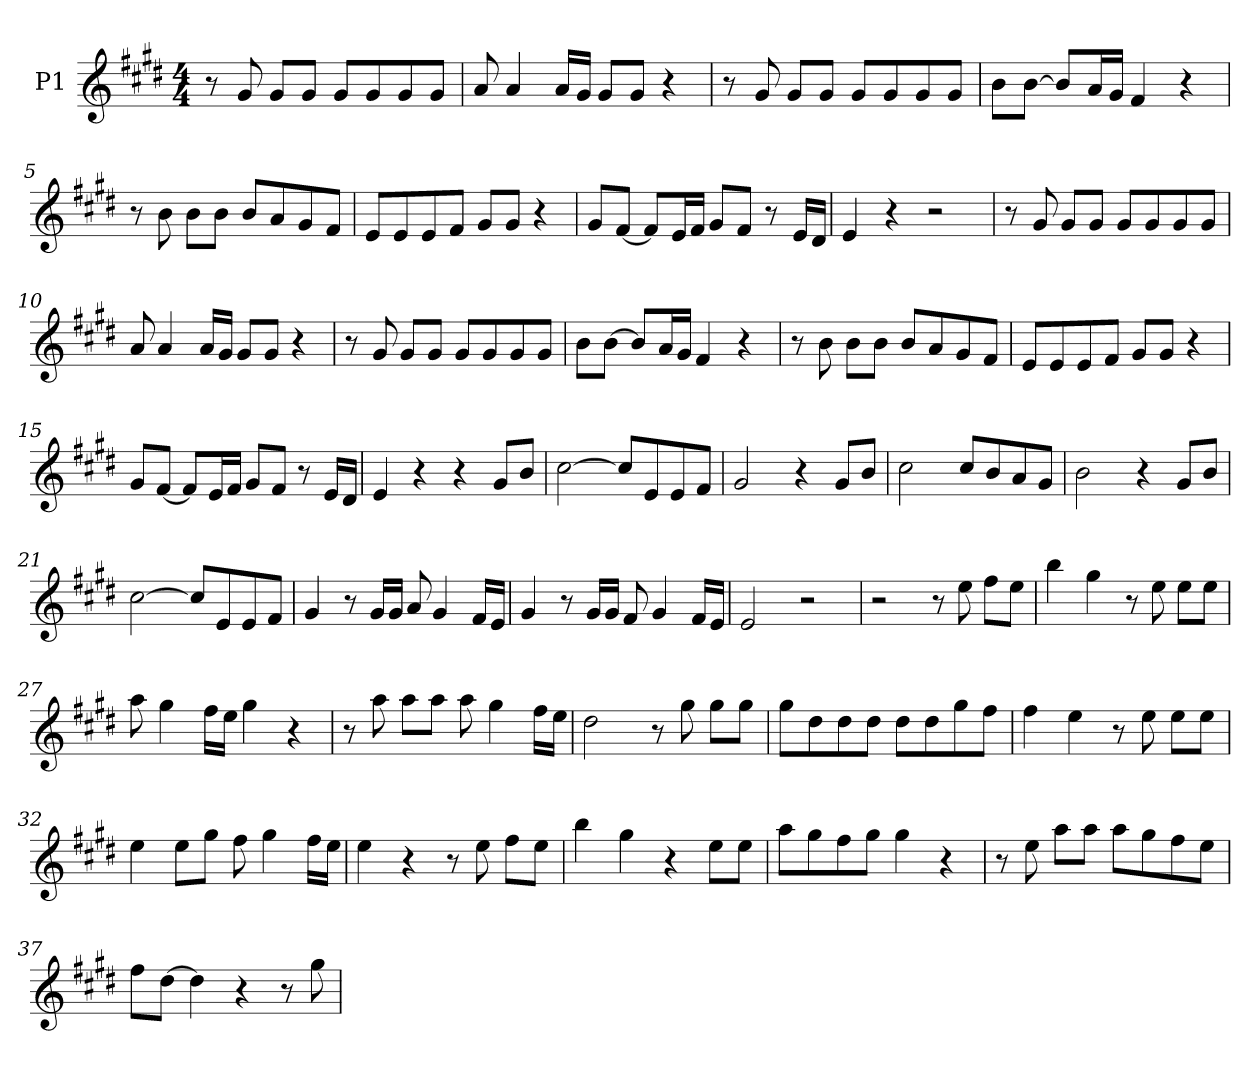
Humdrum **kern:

**kern
*part1
*staff1
*I"P1
*clefG2
*k[f#c#g#d#]
*E:
*M4/4
*MM132
=1
8r
8g#/
8g#/L
8g#/J
8g#/L
8g#/
8g#/
8g#/J
=2
8a/
4a/
16a/LL
16g#/JJ
8g#/L
8g#/J
4r
=3
8r
8g#/
8g#/L
8g#/J
8g#/L
8g#/
8g#/
8g#/J
=4
8b\L
[>8b\J
8b/L]
16a/L
16g#/JJ
4f#/
4r
=5
8r
8b\
8b\L
8b\J
8b/L
8a/
8g#/
8f#/J
!!LO:LB:g=z
=6
8e/L
8e/
8e/
8f#/J
8g#/L
8g#/J
4r
=7
8g#/L
[<8f#/J
8f#/L]
16e/L
16f#/JJ
8g#/L
8f#/J
8r
16e/LL
16d#/JJ
=8
4e/
4r
2r
=9
8r
8g#/
8g#/L
8g#/J
8g#/L
8g#/
8g#/
8g#/J
=10
8a/
4a/
16a/LL
16g#/JJ
8g#/L
8g#/J
4r
!!LO:LB:g=z
=11
8r
8g#/
8g#/L
8g#/J
8g#/L
8g#/
8g#/
8g#/J
=12
8b\L
[>8b\J
8b/L]
16a/L
16g#/JJ
4f#/
4r
=13
8r
8b\
8b\L
8b\J
8b/L
8a/
8g#/
8f#/J
=14
8e/L
8e/
8e/
8f#/J
8g#/L
8g#/J
4r
=15
8g#/L
[<8f#/J
8f#/L]
16e/L
16f#/JJ
8g#/L
8f#/J
8r
16e/LL
16d#/JJ
!!LO:LB:g=z
=16
4e/
4r
4r
8g#/L
8b/J
=17
[>2cc#\
8cc#/L]
8e/
8e/
8f#/J
=18
2g#/
4r
8g#/L
8b/J
=19
2cc#\
8cc#/L
8b/
8a/
8g#/J
=20
2b\
4r
8g#/L
8b/J
=21
[>2cc#\
8cc#/L]
8e/
8e/
8f#/J
!!LO:LB:g=z
=22
4g#/
8r
16g#/LL
16g#/JJ
8a/
4g#/
16f#/LL
16e/JJ
=23
4g#/
8r
16g#/LL
16g#/JJ
8f#/
4g#/
16f#/LL
16e/JJ
=24
2e/
2r
=25
2r
8r
8ee\
8ff#\L
8ee\J
=26
4bb\
4gg#\
8r
8ee\
8ee\L
8ee\J
=27
8aa\
4gg#\
16ff#\LL
16ee\JJ
4gg#\
4r
!!LO:LB:g=z
=28
8r
8aa\
8aa\L
8aa\J
8aa\
4gg#\
16ff#\LL
16ee\JJ
=29
2dd#\
8r
8gg#\
8gg#\L
8gg#\J
=30
8gg#\L
8dd#\
8dd#\
8dd#\J
8dd#\L
8dd#\
8gg#\
8ff#\J
=31
4ff#\
4ee\
8r
8ee\
8ee\L
8ee\J
=32
4ee\
8ee\L
8gg#\J
8ff#\
4gg#\
16ff#\LL
16ee\JJ
!!LO:LB:g=z
=33
4ee\
4r
8r
8ee\
8ff#\L
8ee\J
=34
4bb\
4gg#\
4r
8ee\L
8ee\J
=35
8aa\L
8gg#\
8ff#\
8gg#\J
4gg#\
4r
=36
8r
8ee\
8aa\L
8aa\J
8aa\L
8gg#\
8ff#\
8ee\J
=37
8ff#\L
[>8dd#\J
4dd#\]
4r
8r
8gg#\
=
*-
